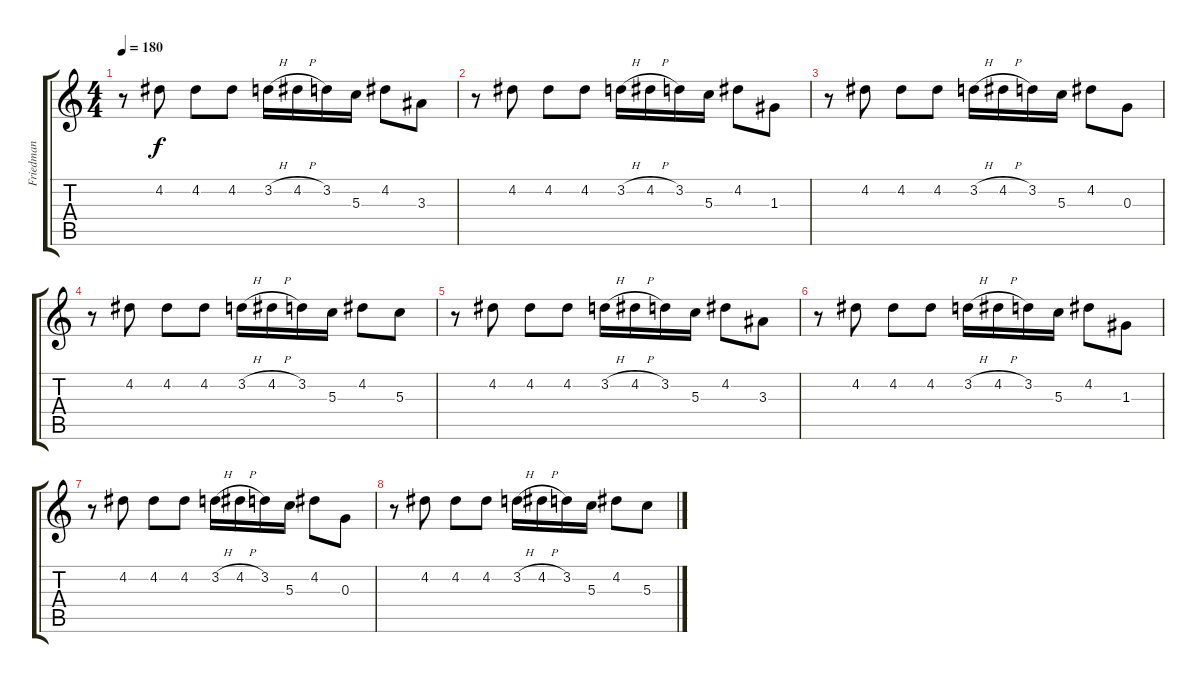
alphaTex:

\track ("Friedman" "Friedman") {instrument distortionguitar}
\staff {score tabs}
\tuning (E4 B3 G3 D3 A2 E2) {hide}
\ts (4 4)
\tempo 180
\clef g2
\ks c
r.8{dy f} 4.2.8 4.2.8 4.2.8 3.2{h}.16 4.2{h}.16 3.2.16 5.3.16 4.2.8 3.3.8 |
r.8 4.2.8 4.2.8 4.2.8 3.2{h}.16 4.2{h}.16 3.2.16 5.3.16 4.2.8 1.3.8 |
r.8 4.2.8 4.2.8 4.2.8 3.2{h}.16 4.2{h}.16 3.2.16 5.3.16 4.2.8 0.3.8 |
r.8 4.2.8 4.2.8 4.2.8 3.2{h}.16 4.2{h}.16 3.2.16 5.3.16 4.2.8 5.3.8 |
r.8 4.2.8 4.2.8 4.2.8 3.2{h}.16 4.2{h}.16 3.2.16 5.3.16 4.2.8 3.3.8 |
r.8 4.2.8 4.2.8 4.2.8 3.2{h}.16 4.2{h}.16 3.2.16 5.3.16 4.2.8 1.3.8 |
r.8 4.2.8 4.2.8 4.2.8 3.2{h}.16 4.2{h}.16 3.2.16 5.3.16 4.2.8 0.3.8 |
r.8 4.2.8 4.2.8 4.2.8 3.2{h}.16 4.2{h}.16 3.2.16 5.3.16 4.2.8 5.3.8
